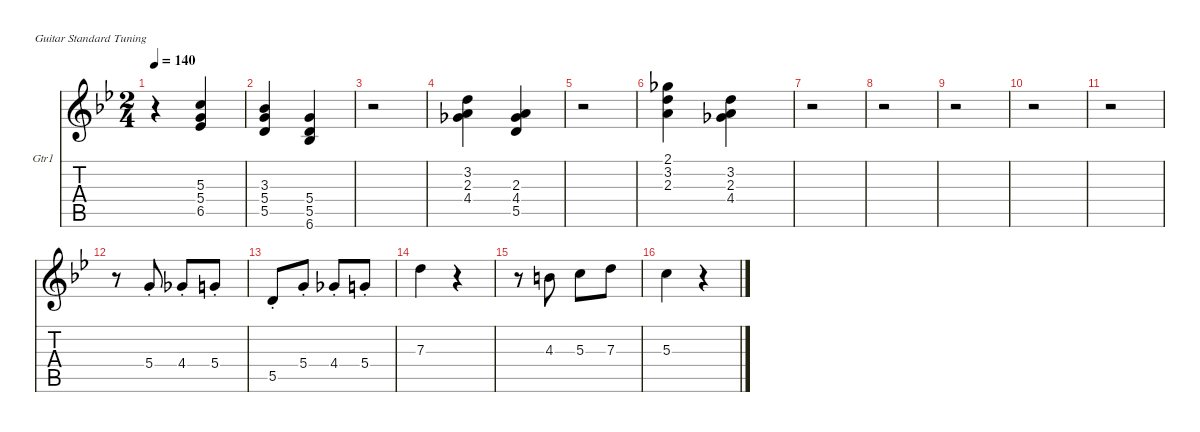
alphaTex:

\defaultSystemsLayout 4
\hideDynamics
\bracketExtendMode nobrackets
\firstSystemTrackNameOrientation horizontal
\otherSystemsTrackNameOrientation horizontal
\track ("Electric Guitar 1" "Gtr1") {instrument distortionguitar}
\staff {score tabs}
\tuning (E4 B3 G3 D3 A2 E2)
\ts (2 4)
\tempo 140
\clef g2
\ks gminor
r.4{dy mf} (6.5 5.4 5.3).4 |
(5.5 5.4 3.3).4 (6.6 5.5 5.4).4 |
r.2 |
(4.4 2.3 3.2).4 (5.5 4.4 2.3).4 |
r.2 |
(2.3 3.2 2.1).4 (4.4 2.3 3.2).4 |
r.2 |
r.2 |
r.2 |
r.2 |
r.2 |
r.8 5.4{st}.8 4.4{st}.8 5.4{st}.8 |
5.5{st}.8 5.4{st}.8 4.4{st}.8 5.4{st}.8 |
7.3.4 r.4 |
r.8 4.3.8 5.3.8 7.3.8 |
5.3.4 r.4
